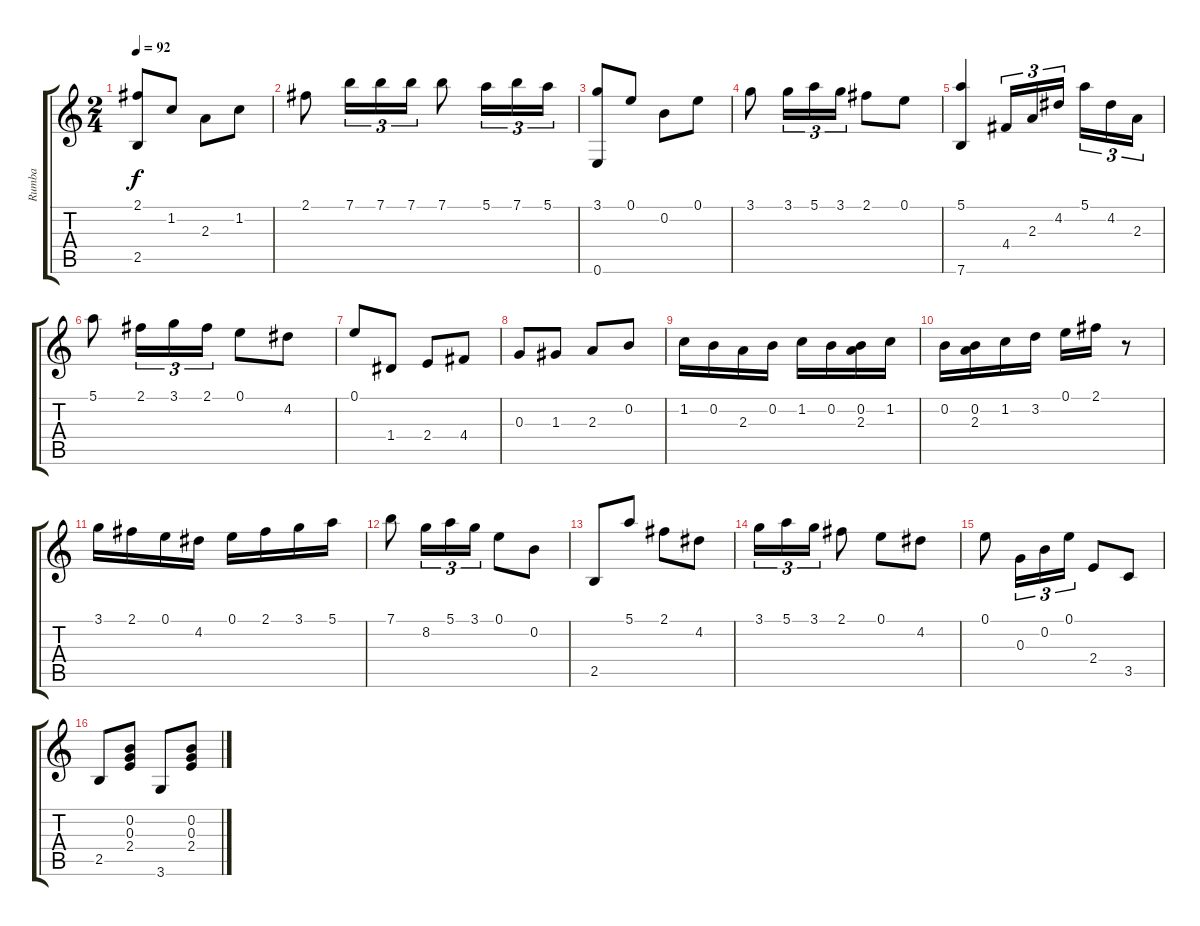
\track ("Rumba" "Rumba") {instrument acousticguitarnylon}
\staff {score tabs}
\tuning (E4 B3 G3 D3 A2 E2) {hide}
\ts (2 4)
\tempo 92
\clef g2
\ks c
(2.1 2.5).8{dy f instrument acousticguitarnylon} 1.2.8 2.3.8 1.2.8 |
2.1.8 7.1.16{tu (3 2)} 7.1.16{tu (3 2)} 7.1.16{tu (3 2)} 7.1.8 5.1.16{tu (3 2)} 7.1.16{tu (3 2)} 5.1.16{tu (3 2)} |
(3.1 0.6).8 0.1.8 0.2.8 0.1.8 |
3.1.8 3.1.16{tu (3 2)} 5.1.16{tu (3 2)} 3.1.16{tu (3 2)} 2.1.8 0.1.8 |
(5.1 7.6).4 4.4.16{tu (3 2)} 2.3.16{tu (3 2)} 4.2.16{tu (3 2)} 5.1.16{tu (3 2)} 4.2.16{tu (3 2)} 2.3.16{tu (3 2)} |
5.1.8 2.1.16{tu (3 2)} 3.1.16{tu (3 2)} 2.1.16{tu (3 2)} 0.1.8 4.2.8 |
0.1.8 1.4.8 2.4.8 4.4.8 |
0.3.8 1.3.8 2.3.8 0.2.8 |
1.2.16 0.2.16 2.3.16 0.2.16 1.2.16 0.2.16 (0.2 2.3).16 1.2.16 |
0.2.16 (0.2 2.3).16 1.2.16 3.2.16 0.1.16 2.1.16 r.8 |
3.1.16 2.1.16 0.1.16 4.2.16 0.1.16 2.1.16 3.1.16 5.1.16 |
7.1.8 8.2.16{tu (3 2)} 5.1.16{tu (3 2)} 3.1.16{tu (3 2)} 0.1.8 0.2.8 |
2.5.8 5.1.8 2.1.8 4.2.8 |
3.1.16{tu (3 2)} 5.1.16{tu (3 2)} 3.1.16{tu (3 2)} 2.1.8 0.1.8 4.2.8 |
0.1.8 0.3.16{tu (3 2)} 0.2.16{tu (3 2)} 0.1.16{tu (3 2)} 2.4.8 3.5.8 |
2.5.8 (0.2 0.3 2.4).8 3.6.8 (0.2 0.3 2.4).8
